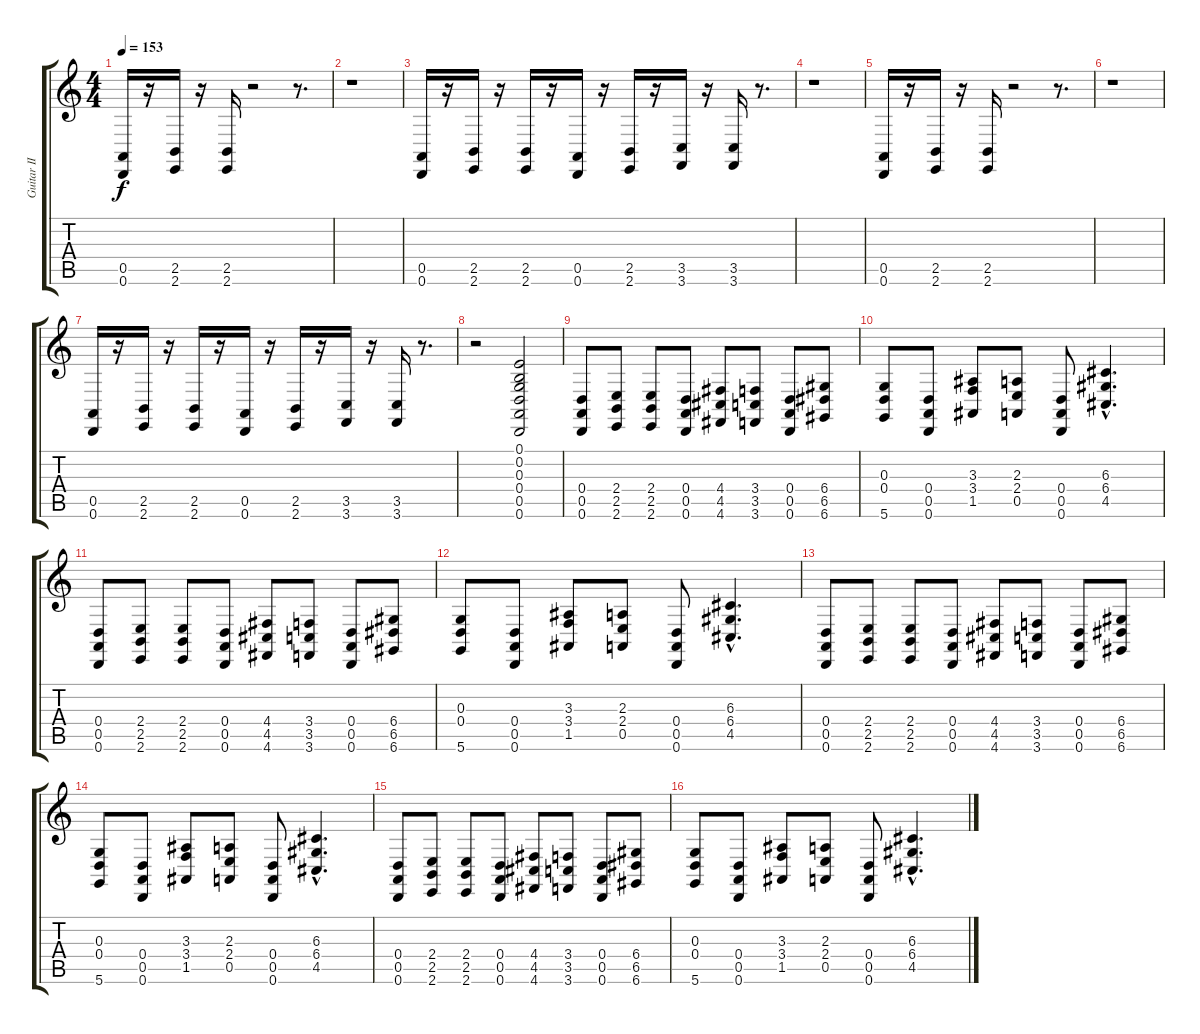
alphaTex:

\track ("Guitar II" "Guitar II") {instrument lead2sawtooth}
\staff {score tabs}
\tuning (E4 B3 G3 D3 A2 D2) {hide}
\ts (4 4)
\tempo 153
\clef g2
\ks c
(0.5 0.6).16{dy f} r.16 (2.5 2.6).16 r.16 (2.5 2.6).16 r.2 r.8{d} |
r.1 |
(0.5 0.6).16 r.16 (2.5 2.6).16 r.16 (2.5 2.6).16 r.16 (0.5 0.6).16 r.16 (2.5 2.6).16 r.16 (3.5 3.6).16 r.16 (3.5 3.6).16 r.8{d} |
r.1 |
(0.5 0.6).16 r.16 (2.5 2.6).16 r.16 (2.5 2.6).16 r.2 r.8{d} |
r.1 |
(0.5 0.6).16 r.16 (2.5 2.6).16 r.16 (2.5 2.6).16 r.16 (0.5 0.6).16 r.16 (2.5 2.6).16 r.16 (3.5 3.6).16 r.16 (3.5 3.6).16 r.8{d} |
r.2 (0.1 0.2 0.3 0.4 0.5 0.6).2 |
(0.4 0.5 0.6).8 (2.4 2.5 2.6).8 (2.4 2.5 2.6).8 (0.4 0.5 0.6).8 (4.4 4.5 4.6).8 (3.4 3.5 3.6).8 (0.4 0.5 0.6).8 (6.4 6.5 6.6).8 |
(0.3 0.4 5.6).8 (0.4 0.5 0.6).8 (3.3 3.4 1.5).8 (2.3 2.4 0.5).8 (0.4 0.5 0.6).8 (6.3{hac} 6.4{hac} 4.5{hac}).4{d} |
(0.4 0.5 0.6).8 (2.4 2.5 2.6).8 (2.4 2.5 2.6).8 (0.4 0.5 0.6).8 (4.4 4.5 4.6).8 (3.4 3.5 3.6).8 (0.4 0.5 0.6).8 (6.4 6.5 6.6).8 |
(0.3 0.4 5.6).8 (0.4 0.5 0.6).8 (3.3 3.4 1.5).8 (2.3 2.4 0.5).8 (0.4 0.5 0.6).8 (6.3{hac} 6.4{hac} 4.5{hac}).4{d} |
(0.4 0.5 0.6).8 (2.4 2.5 2.6).8 (2.4 2.5 2.6).8 (0.4 0.5 0.6).8 (4.4 4.5 4.6).8 (3.4 3.5 3.6).8 (0.4 0.5 0.6).8 (6.4 6.5 6.6).8 |
(0.3 0.4 5.6).8 (0.4 0.5 0.6).8 (3.3 3.4 1.5).8 (2.3 2.4 0.5).8 (0.4 0.5 0.6).8 (6.3{hac} 6.4{hac} 4.5{hac}).4{d} |
(0.4 0.5 0.6).8 (2.4 2.5 2.6).8 (2.4 2.5 2.6).8 (0.4 0.5 0.6).8 (4.4 4.5 4.6).8 (3.4 3.5 3.6).8 (0.4 0.5 0.6).8 (6.4 6.5 6.6).8 |
(0.3 0.4 5.6).8 (0.4 0.5 0.6).8 (3.3 3.4 1.5).8 (2.3 2.4 0.5).8 (0.4 0.5 0.6).8 (6.3{hac} 6.4{hac} 4.5{hac}).4{d}
